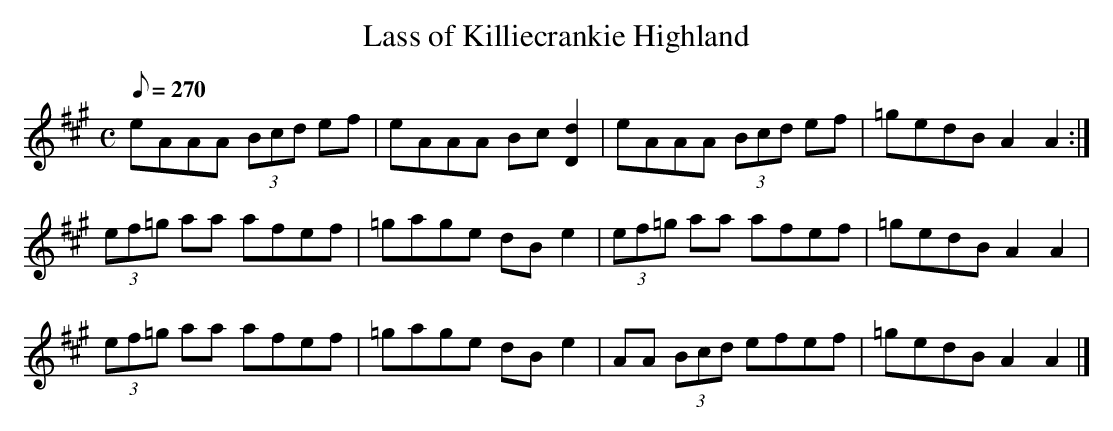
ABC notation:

X:1
T:Lass of Killiecrankie Highland % nf<bb
L:1/8
M:C
Q:270
K:A major
eAAA (3Bcd ef|eAAA Bc [d2D2]|eAAA (3Bcd ef|=gedB A2A2:|
(3ef=g aa afef|=gage dBe2|(3ef=g aa afef|=gedB A2A2|
(3ef=g aa afef|=gage dBe2|AA (3Bcd efef|=gedB A2A2|]
